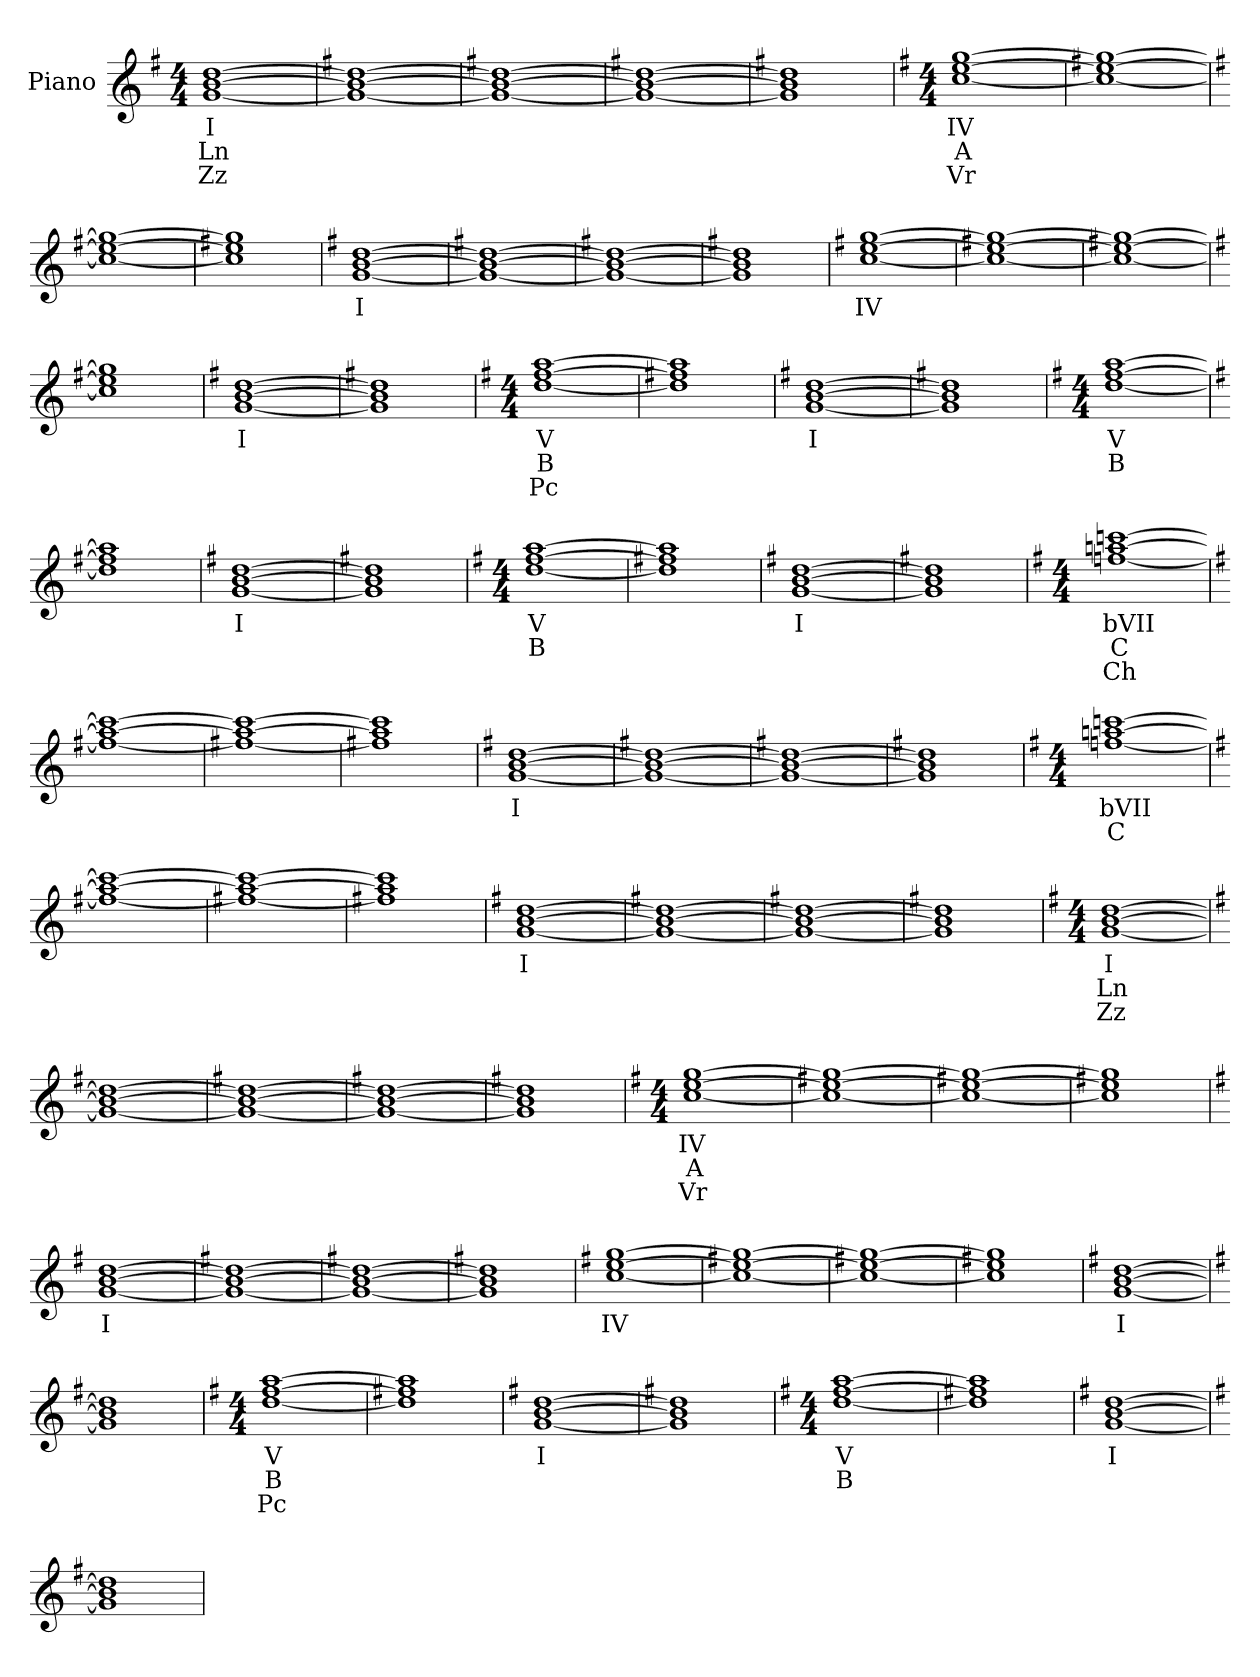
**kern	**text	**text	**text
*part1	*part1	*part1	*part1
*staff1	*staff1	*staff1	*staff1
*I"Piano	*	*	*
*I'Pno	*	*	*
*k[f#]	*	*	*
*G:	*	*	*
*M4/4	*	*	*
=	=	=	=
[1g [1b [1dd	I	Ln	Zz
=	=	=	=
*k[f#]	*	*	*
*G:	*	*	*
1g_ 1b_ 1dd_	.	.	.
=	=	=	=
*k[f#]	*	*	*
*G:	*	*	*
1g_ 1b_ 1dd_	.	.	.
=	=	=	=
*k[f#]	*	*	*
*G:	*	*	*
1g_ 1b_ 1dd_	.	.	.
=	=	=	=
*k[f#]	*	*	*
*G:	*	*	*
1g] 1b] 1dd]	.	.	.
=	=	=	=
*k[f#]	*	*	*
*G:	*	*	*
*M4/4	*	*	*
[1cc [1ee [1gg	IV	A	Vr
=	=	=	=
*k[f#]	*	*	*
*G:	*	*	*
1cc_ 1ee_ 1gg_	.	.	.
=	=	=	=
*k[f#]	*	*	*
*G:	*	*	*
1cc_ 1ee_ 1gg_	.	.	.
=	=	=	=
*k[f#]	*	*	*
*G:	*	*	*
1cc] 1ee] 1gg]	.	.	.
=	=	=	=
*k[f#]	*	*	*
*G:	*	*	*
[1g [1b [1dd	I	.	.
=	=	=	=
*k[f#]	*	*	*
*G:	*	*	*
1g_ 1b_ 1dd_	.	.	.
=	=	=	=
*k[f#]	*	*	*
*G:	*	*	*
1g_ 1b_ 1dd_	.	.	.
=	=	=	=
*k[f#]	*	*	*
*G:	*	*	*
1g] 1b] 1dd]	.	.	.
=	=	=	=
*k[f#]	*	*	*
*G:	*	*	*
[1cc [1ee [1gg	IV	.	.
=	=	=	=
*k[f#]	*	*	*
*G:	*	*	*
1cc_ 1ee_ 1gg_	.	.	.
=	=	=	=
*k[f#]	*	*	*
*G:	*	*	*
1cc_ 1ee_ 1gg_	.	.	.
=	=	=	=
*k[f#]	*	*	*
*G:	*	*	*
1cc] 1ee] 1gg]	.	.	.
=	=	=	=
*k[f#]	*	*	*
*G:	*	*	*
[1g [1b [1dd	I	.	.
=	=	=	=
*k[f#]	*	*	*
*G:	*	*	*
1g] 1b] 1dd]	.	.	.
=	=	=	=
*k[f#]	*	*	*
*G:	*	*	*
*M4/4	*	*	*
[1dd [1ff# [1aa	V	B	Pc
=	=	=	=
*k[f#]	*	*	*
*G:	*	*	*
1dd] 1ff#] 1aa]	.	.	.
=	=	=	=
*k[f#]	*	*	*
*G:	*	*	*
[1g [1b [1dd	I	.	.
=	=	=	=
*k[f#]	*	*	*
*G:	*	*	*
1g] 1b] 1dd]	.	.	.
=	=	=	=
*k[f#]	*	*	*
*G:	*	*	*
*M4/4	*	*	*
[1dd [1ff# [1aa	V	B	.
=	=	=	=
*k[f#]	*	*	*
*G:	*	*	*
1dd] 1ff#] 1aa]	.	.	.
=	=	=	=
*k[f#]	*	*	*
*G:	*	*	*
[1g [1b [1dd	I	.	.
=	=	=	=
*k[f#]	*	*	*
*G:	*	*	*
1g] 1b] 1dd]	.	.	.
=	=	=	=
*k[f#]	*	*	*
*G:	*	*	*
*M4/4	*	*	*
[1dd [1ff# [1aa	V	B	.
=	=	=	=
*k[f#]	*	*	*
*G:	*	*	*
1dd] 1ff#] 1aa]	.	.	.
=	=	=	=
*k[f#]	*	*	*
*G:	*	*	*
[1g [1b [1dd	I	.	.
=	=	=	=
*k[f#]	*	*	*
*G:	*	*	*
1g] 1b] 1dd]	.	.	.
=	=	=	=
*k[f#]	*	*	*
*G:	*	*	*
*M4/4	*	*	*
[1ffn [1aan [1cccn	bVII	C	Ch
=	=	=	=
*k[f#]	*	*	*
*G:	*	*	*
1ffn_ 1aan_ 1cccn_	.	.	.
=	=	=	=
*k[f#]	*	*	*
*G:	*	*	*
1ffn_ 1aan_ 1cccn_	.	.	.
=	=	=	=
*k[f#]	*	*	*
*G:	*	*	*
1ffn] 1aan] 1cccn]	.	.	.
=	=	=	=
*k[f#]	*	*	*
*G:	*	*	*
[1g [1b [1dd	I	.	.
=	=	=	=
*k[f#]	*	*	*
*G:	*	*	*
1g_ 1b_ 1dd_	.	.	.
=	=	=	=
*k[f#]	*	*	*
*G:	*	*	*
1g_ 1b_ 1dd_	.	.	.
=	=	=	=
*k[f#]	*	*	*
*G:	*	*	*
1g] 1b] 1dd]	.	.	.
=	=	=	=
*k[f#]	*	*	*
*G:	*	*	*
*M4/4	*	*	*
[1ffn [1aan [1cccn	bVII	C	.
=	=	=	=
*k[f#]	*	*	*
*G:	*	*	*
1ffn_ 1aan_ 1cccn_	.	.	.
=	=	=	=
*k[f#]	*	*	*
*G:	*	*	*
1ffn_ 1aan_ 1cccn_	.	.	.
=	=	=	=
*k[f#]	*	*	*
*G:	*	*	*
1ffn] 1aan] 1cccn]	.	.	.
=	=	=	=
*k[f#]	*	*	*
*G:	*	*	*
[1g [1b [1dd	I	.	.
=	=	=	=
*k[f#]	*	*	*
*G:	*	*	*
1g_ 1b_ 1dd_	.	.	.
=	=	=	=
*k[f#]	*	*	*
*G:	*	*	*
1g_ 1b_ 1dd_	.	.	.
=	=	=	=
*k[f#]	*	*	*
*G:	*	*	*
1g] 1b] 1dd]	.	.	.
=	=	=	=
*k[f#]	*	*	*
*G:	*	*	*
*M4/4	*	*	*
[1g [1b [1dd	I	Ln	Zz
=	=	=	=
*k[f#]	*	*	*
*G:	*	*	*
1g_ 1b_ 1dd_	.	.	.
=	=	=	=
*k[f#]	*	*	*
*G:	*	*	*
1g_ 1b_ 1dd_	.	.	.
=	=	=	=
*k[f#]	*	*	*
*G:	*	*	*
1g_ 1b_ 1dd_	.	.	.
=	=	=	=
*k[f#]	*	*	*
*G:	*	*	*
1g] 1b] 1dd]	.	.	.
=	=	=	=
*k[f#]	*	*	*
*G:	*	*	*
*M4/4	*	*	*
[1cc [1ee [1gg	IV	A	Vr
=	=	=	=
*k[f#]	*	*	*
*G:	*	*	*
1cc_ 1ee_ 1gg_	.	.	.
=	=	=	=
*k[f#]	*	*	*
*G:	*	*	*
1cc_ 1ee_ 1gg_	.	.	.
=	=	=	=
*k[f#]	*	*	*
*G:	*	*	*
1cc] 1ee] 1gg]	.	.	.
=	=	=	=
*k[f#]	*	*	*
*G:	*	*	*
[1g [1b [1dd	I	.	.
=	=	=	=
*k[f#]	*	*	*
*G:	*	*	*
1g_ 1b_ 1dd_	.	.	.
=	=	=	=
*k[f#]	*	*	*
*G:	*	*	*
1g_ 1b_ 1dd_	.	.	.
=	=	=	=
*k[f#]	*	*	*
*G:	*	*	*
1g] 1b] 1dd]	.	.	.
=	=	=	=
*k[f#]	*	*	*
*G:	*	*	*
[1cc [1ee [1gg	IV	.	.
=	=	=	=
*k[f#]	*	*	*
*G:	*	*	*
1cc_ 1ee_ 1gg_	.	.	.
=	=	=	=
*k[f#]	*	*	*
*G:	*	*	*
1cc_ 1ee_ 1gg_	.	.	.
=	=	=	=
*k[f#]	*	*	*
*G:	*	*	*
1cc] 1ee] 1gg]	.	.	.
=	=	=	=
*k[f#]	*	*	*
*G:	*	*	*
[1g [1b [1dd	I	.	.
=	=	=	=
*k[f#]	*	*	*
*G:	*	*	*
1g] 1b] 1dd]	.	.	.
=	=	=	=
*k[f#]	*	*	*
*G:	*	*	*
*M4/4	*	*	*
[1dd [1ff# [1aa	V	B	Pc
=	=	=	=
*k[f#]	*	*	*
*G:	*	*	*
1dd] 1ff#] 1aa]	.	.	.
=	=	=	=
*k[f#]	*	*	*
*G:	*	*	*
[1g [1b [1dd	I	.	.
=	=	=	=
*k[f#]	*	*	*
*G:	*	*	*
1g] 1b] 1dd]	.	.	.
=	=	=	=
*k[f#]	*	*	*
*G:	*	*	*
*M4/4	*	*	*
[1dd [1ff# [1aa	V	B	.
=	=	=	=
*k[f#]	*	*	*
*G:	*	*	*
1dd] 1ff#] 1aa]	.	.	.
=	=	=	=
*k[f#]	*	*	*
*G:	*	*	*
[1g [1b [1dd	I	.	.
=	=	=	=
*k[f#]	*	*	*
*G:	*	*	*
1g] 1b] 1dd]	.	.	.
=	=	=	=
*-	*-	*-	*-
